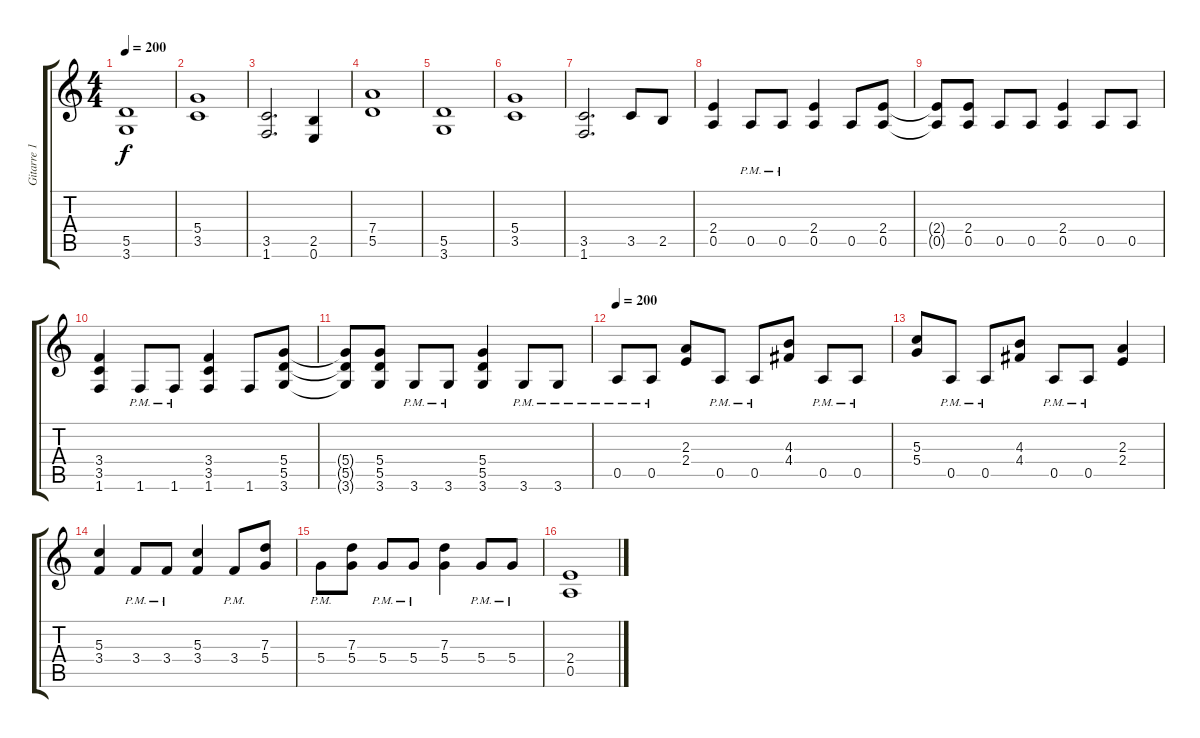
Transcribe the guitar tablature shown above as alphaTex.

\track ("Gitarre 1" "Gitarre 1") {instrument distortionguitar}
\staff {score tabs}
\tuning (E4 B3 G3 D3 A2 E2) {hide}
\ts (4 4)
\tempo 200
\clef g2
\ks c
(5.5 3.6).1{dy f} |
(5.4 3.5).1 |
(3.5 1.6).2{d} (2.5 0.6).4 |
(7.4 5.5).1 |
(5.5 3.6).1 |
(5.4 3.5).1 |
(3.5 1.6).2{d} 3.5.8 2.5.8 |
(2.4 0.5).4 0.5{pm}.8 0.5{pm}.8 (2.4 0.5).4 0.5.8 (2.4 0.5).8 |
(2.4{t} 0.5{t}).8 (2.4 0.5).8 0.5.8 0.5.8 (2.4 0.5).4 0.5.8 0.5.8 |
(3.4 3.5 1.6).4 1.6{pm}.8 1.6{pm}.8 (3.4 3.5 1.6).4 1.6.8 (5.4 5.5 3.6).8 |
(5.4{t} 5.5{t} 3.6{t}).8 (5.4 5.5 3.6).8 3.6{pm}.8 3.6{pm}.8 (5.4 5.5 3.6).4 3.6{pm}.8 3.6{pm}.8 |
\tempo 200
0.5{pm}.8 0.5{pm}.8 (2.3 2.4).8 0.5{pm}.8 0.5{pm}.8 (4.3 4.4).8 0.5{pm}.8 0.5{pm}.8 |
(5.3 5.4).8 0.5{pm}.8 0.5{pm}.8 (4.3 4.4).8 0.5{pm}.8 0.5{pm}.8 (2.3 2.4).4 |
(5.3 3.4).4 3.4{pm}.8 3.4{pm}.8 (5.3 3.4).4 3.4{pm}.8 (7.3 5.4).8 |
5.4{pm}.8 (7.3 5.4).8 5.4{pm}.8 5.4{pm}.8 (7.3 5.4).4 5.4{pm}.8 5.4{pm}.8 |
(2.4 0.5).1
